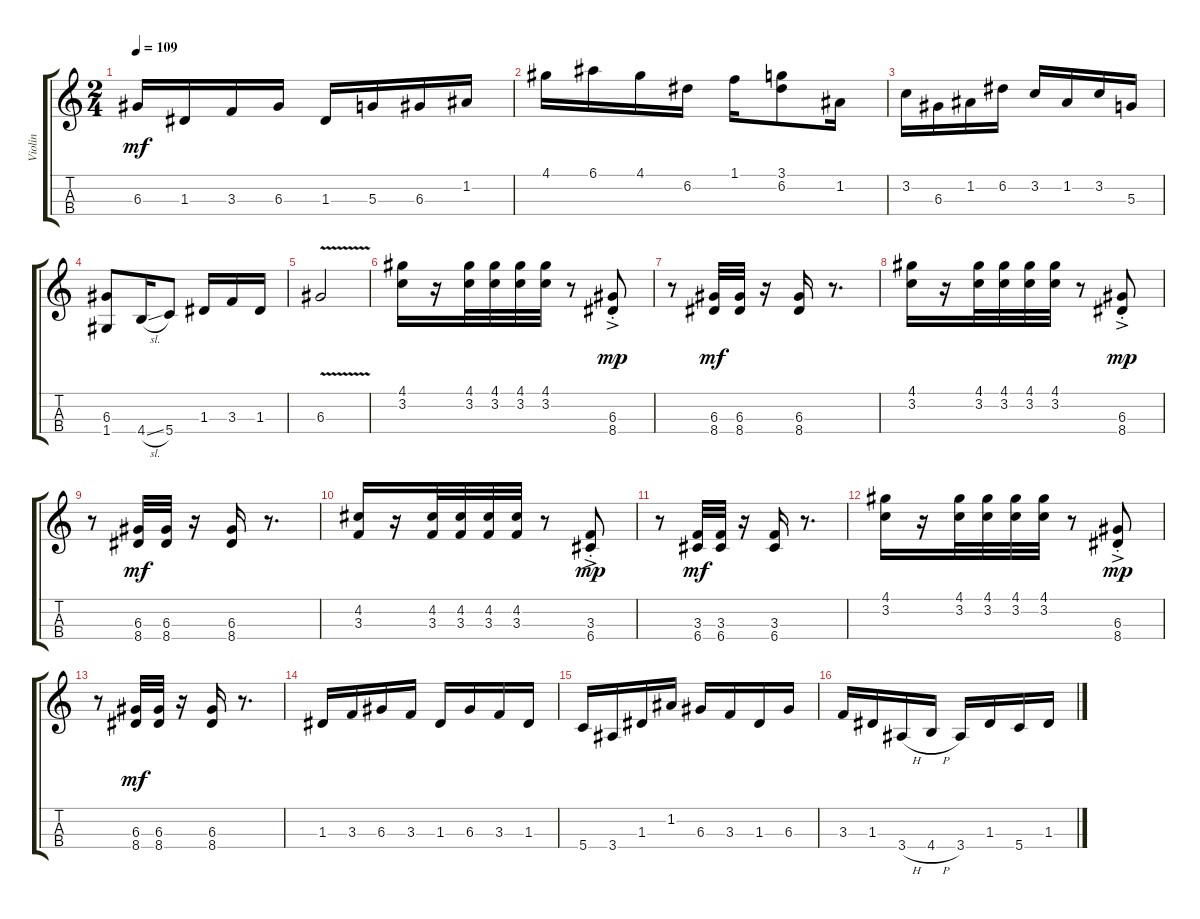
\track ("Violin" "Violin") {instrument violin}
\staff {score tabs}
\tuning (E5 A4 D4 G3) {hide}
\ts (2 4)
\tempo 109
\clef g2
\ks c
6.3.16{dy mf} 1.3.16 3.3.16 6.3.16 1.3.16 5.3.16 6.3.16 1.2.16 |
4.1.16 6.1.16 4.1.16 6.2.16 1.1.16 (3.1 6.2).8 1.2.16 |
3.2.16 6.3.16 1.2.16 6.2.16 3.2.16 1.2.16 3.2.16 5.3.16 |
(6.3 1.4).8 4.4{sl}.16 5.4.8 1.3.16 3.3.16 1.3.16 |
6.3{v}.2 |
(4.1 3.2).16 r.16 (4.1 3.2).32 (4.1 3.2).32 (4.1 3.2).32 (4.1 3.2).32 r.8 (6.3{ac st} 8.4{ac st}).8{dy mp} |
r.8 (6.3 8.4).32{dy mf} (6.3 8.4).32 r.16 (6.3 8.4).16 r.8{d} |
(4.1 3.2).16 r.16 (4.1 3.2).32 (4.1 3.2).32 (4.1 3.2).32 (4.1 3.2).32 r.8 (6.3{ac st} 8.4{ac st}).8{dy mp} |
r.8 (6.3 8.4).32{dy mf} (6.3 8.4).32 r.16 (6.3 8.4).16 r.8{d} |
(4.2 3.3).16 r.16 (4.2 3.3).32 (4.2 3.3).32 (4.2 3.3).32 (4.2 3.3).32 r.8 (3.3{ac st} 6.4{ac st}).8{dy mp} |
r.8 (3.3 6.4).32{dy mf} (3.3 6.4).32 r.16 (3.3 6.4).16 r.8{d} |
(4.1 3.2).16 r.16 (4.1 3.2).32 (4.1 3.2).32 (4.1 3.2).32 (4.1 3.2).32 r.8 (6.3{ac st} 8.4{ac st}).8{dy mp} |
r.8 (6.3 8.4).32{dy mf} (6.3 8.4).32 r.16 (6.3 8.4).16 r.8{d} |
1.3.16 3.3.16 6.3.16 3.3.16 1.3.16 6.3.16 3.3.16 1.3.16 |
5.4.16 3.4.16 1.3.16 1.2.16 6.3.16 3.3.16 1.3.16 6.3.16 |
3.3.16 1.3.16 3.4{h}.16 4.4{h}.16 3.4.16 1.3.16 5.4.16 1.3.16
